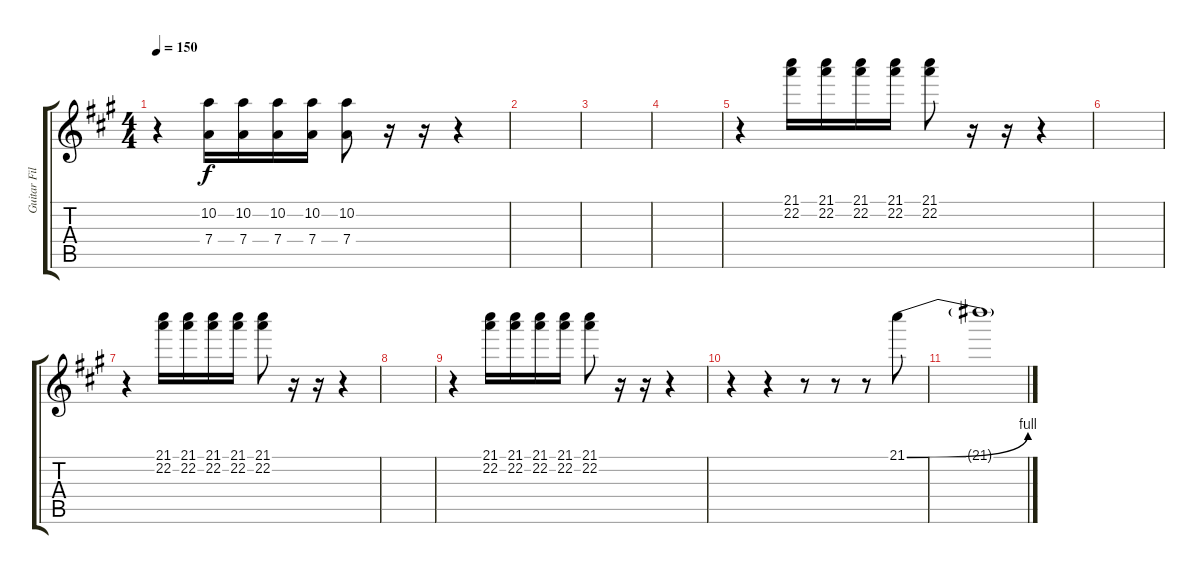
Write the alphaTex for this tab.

\track ("Guitar Fills / Solo" "Guitar Fil") {instrument distortionguitar}
\staff {score tabs}
\tuning (E4 B3 G3 D3 A2 E2) {hide}
\ts (4 4)
\tempo 150
\clef g2
\ks f#minor
r.4{dy f} (10.2 7.4).16 (10.2 7.4).16 (10.2 7.4).16 (10.2 7.4).16 (10.2 7.4).8 r.16 r.16 r.4 |
|
|
|
r.4 (21.1 22.2).16 (21.1 22.2).16 (21.1 22.2).16 (21.1 22.2).16 (21.1 22.2).8 r.16 r.16 r.4 |
|
r.4 (21.1 22.2).16 (21.1 22.2).16 (21.1 22.2).16 (21.1 22.2).16 (21.1 22.2).8 r.16 r.16 r.4 |
|
r.4 (21.1 22.2).16 (21.1 22.2).16 (21.1 22.2).16 (21.1 22.2).16 (21.1 22.2).8 r.16 r.16 r.4 |
r.4 r.4 r.8 r.8 r.8 21.1{be (bend 0 0 60 4)}.8 |
21.1{t}.1
